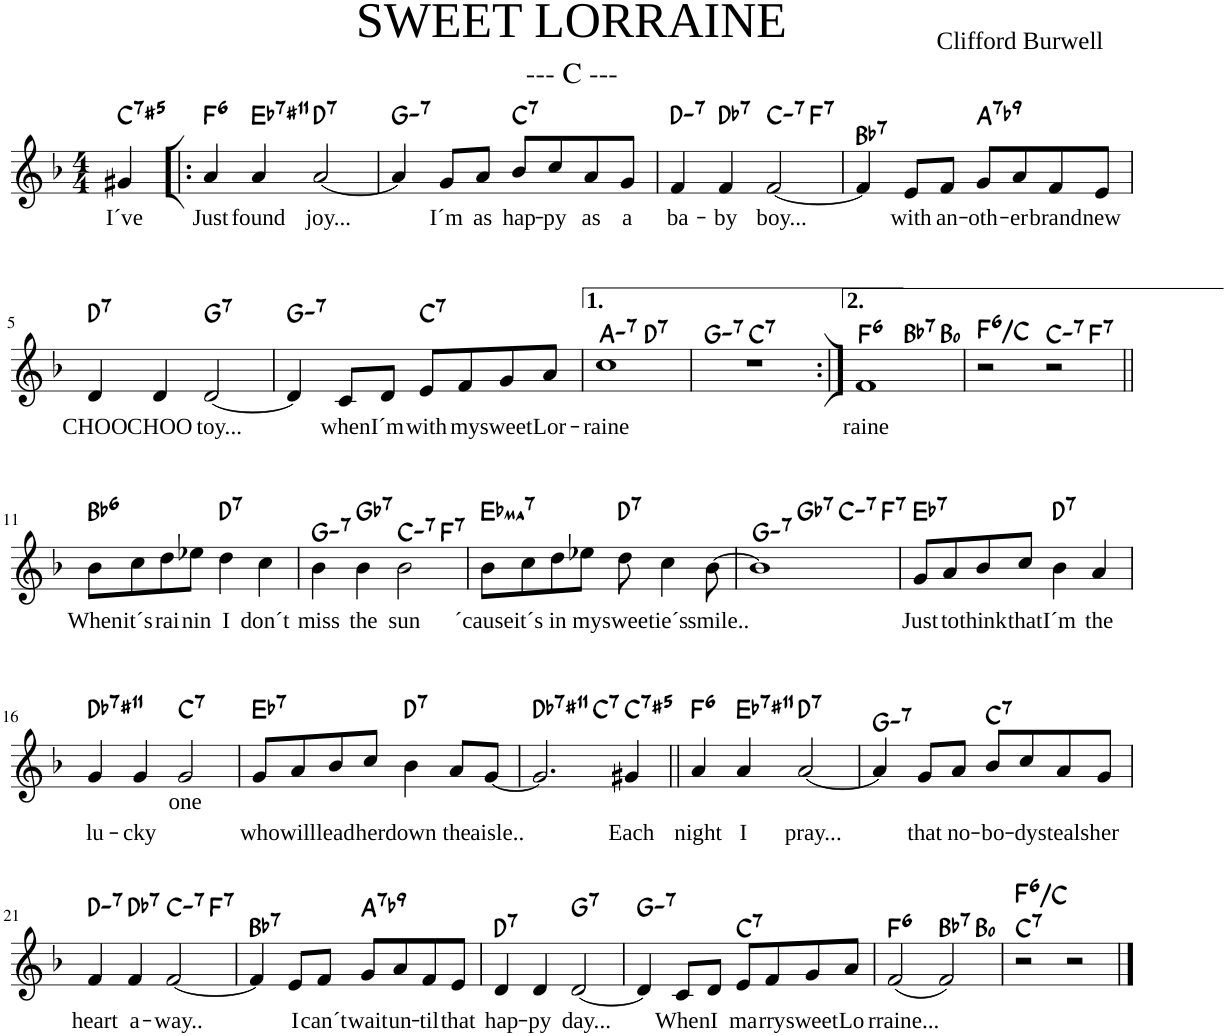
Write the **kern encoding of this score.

**kern	**text	**harte
*part1	*part1	*part1
*staff1	*staff1	*
*I"Piano	*	*
*I'Pno	*	*
*clefG2	*	*
*k[b-]	*	*
*M4/4	*	*
=	=	=
!	!LO:LY:b	!LO:H:kt=7
4g#X/	I´ve	C:aug(b7)
=1!|:	=1!|:	=1!|:
!	!LO:LY:b	!LO:H:kt=6
4a/	Just	F:maj6
!	!LO:LY:b	!LO:H:kt=7
4a/	found	Eb:7(#11)
!	!LO:LY:b	!LO:H:kt=7
[2a/	joy...	D:7
=2	=2	=2
!	!	!LO:H:kt=7
4a/]	.	G:min7
!	!LO:LY:b	!
8g/L	I´m	.
!	!LO:LY:b	!
8a/J	as	.
!	!LO:LY:b	!LO:H:kt=7
8b-/L	hap-	C:7
!	!LO:LY:b	!
8cc/	-py	.
!	!LO:LY:b	!
8a/	as	.
!	!LO:LY:b	!
8g/J	a	.
=3	=3	=3
!	!LO:LY:b	!LO:H:kt=7
*^	*	*
4f/	2.ryy	ba-	D:min7
!	!	!LO:LY:b	!LO:H:kt=7
4f/	.	-by	Db:7
!	!	!LO:LY:b	!LO:H:kt=7
[2f/	.	boy...	C:min7
!	!	!	!LO:H:kt=7
.	4ryy	.	F:7
=4	=4	=4	=4
!	!	!	!LO:H:kt=7
*v	*v	*	*
4f/]	.	Bb:7
!	!LO:LY:b	!
8e/L	with	.
!	!LO:LY:b	!
8f/J	an-	.
!	!LO:LY:b	!LO:H:kt=7
8g/L	-oth-	A:7(b9)
!	!LO:LY:b	!
8a/	-er	.
!	!LO:LY:b	!
8f/	brand	.
!	!LO:LY:b	!
8e/J	new	.
!!LO:LB:g=z
=5	=5	=5
!	!LO:LY:b	!LO:H:kt=7
4d/	CHOO-	D:7
!	!LO:LY:b	!
4d/	-CHOO	.
!	!LO:LY:b	!LO:H:kt=7
[2d/	toy...	G:7
=6	=6	=6
!	!	!LO:H:kt=7
4d/]	.	G:min7
!	!LO:LY:b	!
8c/L	when	.
!	!LO:LY:b	!
8d/J	I´m	.
!	!LO:LY:b	!LO:H:kt=7
8e/L	with	C:7
!	!LO:LY:b	!
8f/	my	.
!	!LO:LY:b	!
8g/	sweet	.
!	!LO:LY:b	!
8a/J	Lor-	.
=7	=7	=7
!	!LO:LY:b	!LO:H:kt=7
*^	*	*
1cc	2ryy	-raine	A:min7
!	!	!	!LO:H:kt=7
.	2ryy	.	D:7
=8	=8	=8	=8
!	!	!	!LO:H:kt=7
1r	4ryy	.	G:min7
!	!	!	!LO:H:kt=7
.	2.ryy	.	C:7
=9:|!	=9:|!	=9:|!	=9:|!
!	!	!LO:LY:b	!LO:H:kt=6
*	*^	*	*
1f	2ryy	2.ryy	-raine	F:maj6
!	!	!	!	!LO:H:kt=7
.	2ryy	.	.	Bb:7
.	.	4ryy	.	B:dim
=10	=10	=10	=10	=10
!	!	!	!	!LO:H:kt=6
*	*v	*v	*	*
2r	2.ryy	.	F:maj6/5
!	!	!	!LO:H:kt=7
2r	.	.	C:min7
!	!	!	!LO:H:kt=7
.	4ryy	.	F:7
!!LO:LB:g=z	!!
=11||	=11||	=11||	=11||
!	!	!LO:LY:b	!LO:H:kt=6
*v	*v	*	*
8b-\L	When	Bb:maj6
!	!LO:LY:b	!
8cc\	it´s	.
!	!LO:LY:b	!
8dd\	rai-	.
!	!LO:LY:b	!
8ee-X\J	-nin	.
!	!LO:LY:b	!LO:H:kt=7
4dd\	I	D:7
!	!LO:LY:b	!
4cc\	don´t	.
=12	=12	=12
!	!LO:LY:b	!LO:H:kt=7
*^	*	*
4b-\	2.ryy	miss	G:min7
!	!	!LO:LY:b	!LO:H:kt=7
4b-\	.	the	Gb:7
!	!	!LO:LY:b	!LO:H:kt=7
2b-\	.	sun	C:min7
!	!	!	!LO:H:kt=7
.	4ryy	.	F:7
=13	=13	=13	=13
!	!	!LO:LY:b	!LO:H:kt=ma7
*v	*v	*	*
8b-\L	´cause	Eb:maj7
!	!LO:LY:b	!
8cc\	it´s	.
!	!LO:LY:b	!
8dd\	in	.
!	!LO:LY:b	!
8ee-X\J	my	.
!	!LO:LY:b	!LO:H:kt=7
8dd\	swee-	D:7
!	!LO:LY:b	!
4cc\	-tie´s	.
!	!LO:LY:b	!
[8b-\	smile..	.
=14	=14	=14
!	!	!LO:H:kt=7
*^	*	*
*	*^	*	*
*	*	*^	*	*
1b-]	4ryy	2ryy	2.ryy	.	G:min7
!	!	!	!	!	!LO:H:kt=7
.	2.ryy	.	.	.	Gb:7
!	!	!	!	!	!LO:H:kt=7
.	.	2ryy	.	.	C:min7
!	!	!	!	!	!LO:H:kt=7
.	.	.	4ryy	.	F:7
=15	=15	=15	=15	=15	=15
!	!	!	!	!LO:LY:b	!LO:H:kt=7
*v	*v	*v	*v	*	*
8g/L	Just	Eb:7
!	!LO:LY:b	!
8a/	to	.
!	!LO:LY:b	!
8b-/	think	.
!	!LO:LY:b	!
8cc/J	that	.
!	!LO:LY:b	!LO:H:kt=7
4b-\	I´m	D:7
!	!LO:LY:b	!
4a/	the	.
!!LO:LB:g=z
=16	=16	=16
!	!LO:LY:b	!LO:H:kt=7
4g/	lu-	Db:7(#11)
!	!LO:LY:b	!
4g/	-cky	.
!	!LO:LY:b	!LO:H:kt=7
2g/	one	C:7
=17	=17	=17
!	!LO:LY:b	!LO:H:kt=7
8g/L	who	Eb:7
!	!LO:LY:b	!
8a/	will	.
!	!LO:LY:b	!
8b-/	lead	.
!	!LO:LY:b	!
8cc/J	her	.
!	!LO:LY:b	!LO:H:kt=7
4b-\	down	D:7
!	!LO:LY:b	!
8a/L	the	.
!	!LO:LY:b	!
[8g/J	aisle..	.
=18	=18	=18
!	!	!LO:H:kt=7
*^	*	*
2.g/]	2ryy	.	Db:7(#11)
!	!	!	!LO:H:kt=7
.	2ryy	.	C:7
!	!	!LO:LY:b	!LO:H:kt=7
4g#X/	.	Each	C:aug(b7)
=19||	=19||	=19||	=19||
!	!	!LO:LY:b	!LO:H:kt=6
*v	*v	*	*
4a/	night	F:maj6
!	!LO:LY:b	!LO:H:kt=7
4a/	I	Eb:7(#11)
!	!LO:LY:b	!LO:H:kt=7
[2a/	pray...	D:7
=20	=20	=20
!	!	!LO:H:kt=7
4a/]	.	G:min7
!	!LO:LY:b	!
8g/L	that	.
!	!LO:LY:b	!
8a/J	no-	.
!	!LO:LY:b	!LO:H:kt=7
8b-/L	-bo-	C:7
!	!LO:LY:b	!
8cc/	-dy	.
!	!LO:LY:b	!
8a/	steals	.
!	!LO:LY:b	!
8g/J	her	.
!!LO:LB:g=z
=21	=21	=21
!	!LO:LY:b	!LO:H:kt=7
*^	*	*
4f/	2.ryy	heart	D:min7
!	!	!LO:LY:b	!LO:H:kt=7
4f/	.	a-	Db:7
!	!	!LO:LY:b	!LO:H:kt=7
[2f/	.	-way..	C:min7
!	!	!	!LO:H:kt=7
.	4ryy	.	F:7
=22	=22	=22	=22
!	!	!	!LO:H:kt=7
*v	*v	*	*
4f/]	.	Bb:7
!	!LO:LY:b	!
8e/L	I	.
!	!LO:LY:b	!
8f/J	can´t	.
!	!LO:LY:b	!LO:H:kt=7
8g/L	wait	A:7(b9)
!	!LO:LY:b	!
8a/	un-	.
!	!LO:LY:b	!
8f/	-til	.
!	!LO:LY:b	!
8e/J	that	.
=23	=23	=23
!	!LO:LY:b	!LO:H:kt=7
4d/	hap-	D:7
!	!LO:LY:b	!
4d/	-py	.
!	!LO:LY:b	!LO:H:kt=7
[2d/	day...	G:7
=24	=24	=24
!	!	!LO:H:kt=7
4d/]	.	G:min7
!	!LO:LY:b	!
8c/L	When	.
!	!LO:LY:b	!
8d/J	I	.
!	!LO:LY:b	!LO:H:kt=7
8e/L	ma-	C:7
!	!LO:LY:b	!
8f/	-rry	.
!	!LO:LY:b	!
8g/	sweet	.
!	!LO:LY:b	!
8a/J	Lo-	.
=25	=25	=25
!	!LO:LY:b	!LO:H:kt=6
*^	*	*
(2f/	2.ryy	-rraine...	F:maj6
!	!	!	!LO:H:kt=7
2f/)	.	.	Bb:7
.	4ryy	.	B:dim
=26	=26	=26	=26
!	!	!	!LO:H:n=1:kt=7
!	!	!	!LO:H:n=2:kt=6
*v	*v	*	*
2r	.	C:7 F:maj6/5
2r	.	.
==	==	==
*-	*-	*-
